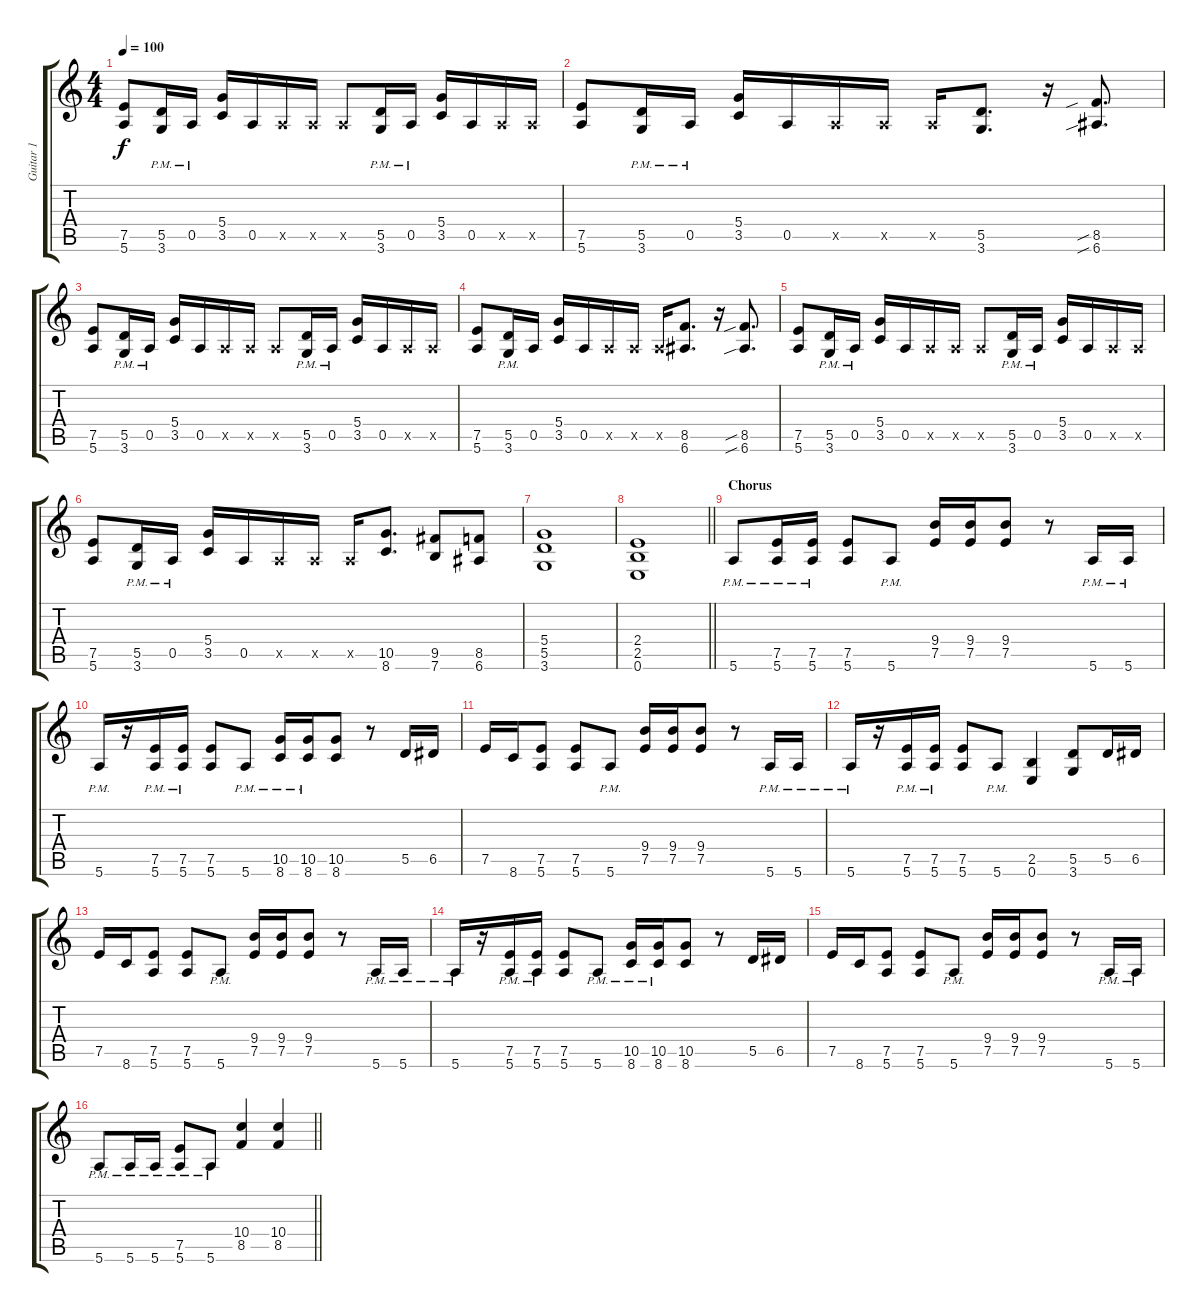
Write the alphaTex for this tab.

\track ("Guitar 1" "Guitar 1") {instrument distortionguitar}
\staff {score tabs}
\tuning (E4 B3 G3 D3 A2 E2) {hide}
\ts (4 4)
\tempo 100
\clef g2
\ks c
(7.5 5.6).8{dy f} (5.5 3.6{pm}).16 0.5{pm}.16 (5.4 3.5).16 0.5.16 0.5{x}.16 0.5{x}.16 0.5{x}.8 (5.5 3.6{pm}).16 0.5{pm}.16 (5.4 3.5).16 0.5.16 0.5{x}.16 0.5{x}.16 |
(7.5 5.6).8 (5.5 3.6{pm}).16 0.5{pm}.16 (5.4 3.5).16 0.5.16 0.5{x}.16 0.5{x}.16 0.5{x}.16 (5.5 3.6).8{d} r.16 (8.5{sib} 6.6{sib}).8{d} |
(7.5 5.6).8 (5.5 3.6{pm}).16 0.5{pm}.16 (5.4 3.5).16 0.5.16 0.5{x}.16 0.5{x}.16 0.5{x}.8 (5.5 3.6{pm}).16 0.5{pm}.16 (5.4 3.5).16 0.5.16 0.5{x}.16 0.5{x}.16 |
(7.5 5.6).8 (5.5 3.6{pm}).16 0.5.16 (5.4 3.5).16 0.5.16 0.5{x}.16 0.5{x}.16 0.5{x}.16 (8.5 6.6).8{d} r.16 (8.5{sib} 6.6{sib}).8{d} |
(7.5 5.6).8 (5.5 3.6{pm}).16 0.5{pm}.16 (5.4 3.5).16 0.5.16 0.5{x}.16 0.5{x}.16 0.5{x}.8 (5.5 3.6{pm}).16 0.5{pm}.16 (5.4 3.5).16 0.5.16 0.5{x}.16 0.5{x}.16 |
(7.5 5.6).8 (5.5 3.6{pm}).16 0.5{pm}.16 (5.4 3.5).16 0.5.16 0.5{x}.16 0.5{x}.16 0.5{x}.16 (10.5 8.6).8{d} (9.5 7.6).8 (8.5 6.6).8 |
(5.4 5.5 3.6).1 |
\barLineRight lightlight
(2.4 2.5 0.6).1 |
\section ("" "Chorus")
5.6{pm}.8 (7.5{pm} 5.6{pm}).16 (7.5{pm} 5.6{pm}).16 (7.5 5.6).8 5.6{pm}.8 (9.4 7.5).16 (9.4 7.5).16 (9.4 7.5).8 r.8 5.6{pm}.16 5.6{pm}.16 |
5.6{pm}.16 r.16 (7.5 5.6{pm}).16 (7.5 5.6{pm}).16 (7.5 5.6).8 5.6{pm}.8 (10.5 8.6{pm}).16 (10.5 8.6{pm}).16 (10.5 8.6).8 r.8 5.5.16 6.5.16 |
7.5.16 8.6.16 (7.5 5.6).8 (7.5 5.6).8 5.6{pm}.8 (9.4 7.5).16 (9.4 7.5).16 (9.4 7.5).8 r.8 5.6{pm}.16 5.6{pm}.16 |
5.6{pm}.16 r.16 (7.5 5.6{pm}).16 (7.5 5.6{pm}).16 (7.5 5.6).8 5.6{pm}.8 (2.5 0.6).4 (5.5 3.6).8 5.5.16 6.5.16 |
7.5.16 8.6.16 (7.5 5.6).8 (7.5 5.6).8 5.6{pm}.8 (9.4 7.5).16 (9.4 7.5).16 (9.4 7.5).8 r.8 5.6{pm}.16 5.6{pm}.16 |
5.6{pm}.16 r.16 (7.5 5.6{pm}).16 (7.5 5.6{pm}).16 (7.5 5.6).8 5.6{pm}.8 (10.5 8.6{pm}).16 (10.5 8.6{pm}).16 (10.5 8.6).8 r.8 5.5.16 6.5.16 |
7.5.16 8.6.16 (7.5 5.6).8 (7.5 5.6).8 5.6{pm}.8 (9.4 7.5).16 (9.4 7.5).16 (9.4 7.5).8 r.8 5.6{pm}.16 5.6{pm}.16 |
\barLineRight lightlight
5.6{pm}.8 5.6{pm}.16 5.6{pm}.16 (7.5 5.6{pm}).8 5.6{pm}.8 (10.4 8.5).4 (10.4 8.5).4
